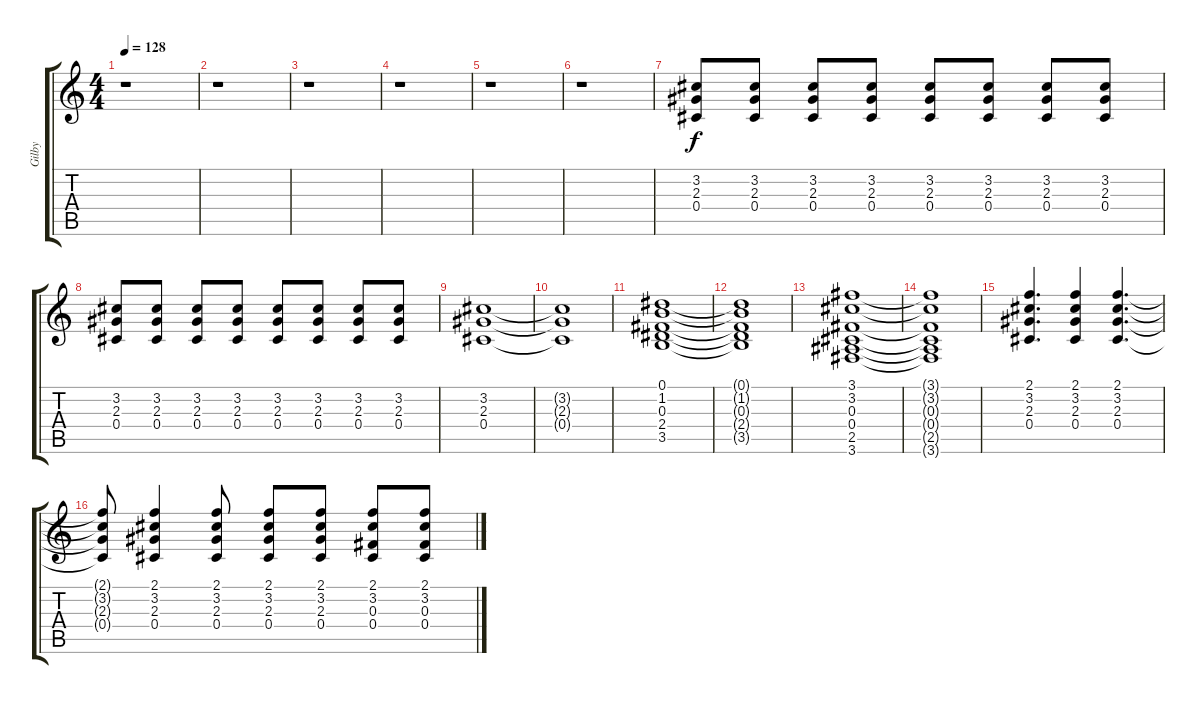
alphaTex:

\track ("Gilby" "Gilby") {instrument overdrivenguitar}
\staff {score tabs}
\tuning (Eb4 Bb3 Gb3 Db3 Ab2 Eb2) {hide}
\ts (4 4)
\tempo 128
\clef g2
\ks c
r.1{dy f instrument overdrivenguitar} |
r.1 |
r.1 |
r.1 |
r.1 |
r.1 |
(3.2 2.3 0.4).8 (3.2 2.3 0.4).8 (3.2 2.3 0.4).8 (3.2 2.3 0.4).8 (3.2 2.3 0.4).8 (3.2 2.3 0.4).8 (3.2 2.3 0.4).8 (3.2 2.3 0.4).8 |
(3.2 2.3 0.4).8 (3.2 2.3 0.4).8 (3.2 2.3 0.4).8 (3.2 2.3 0.4).8 (3.2 2.3 0.4).8 (3.2 2.3 0.4).8 (3.2 2.3 0.4).8 (3.2 2.3 0.4).8 |
(3.2 2.3 0.4).1 |
(3.2{t} 2.3{t} 0.4{t}).1 |
(0.1 1.2 0.3 2.4 3.5).1 |
(0.1{t} 1.2{t} 0.3{t} 2.4{t} 3.5{t}).1 |
(3.1 3.2 0.3 0.4 2.5 3.6).1 |
(3.1{t} 3.2{t} 0.3{t} 0.4{t} 2.5{t} 3.6{t}).1 |
(2.1 3.2 2.3 0.4).4{d} (2.1 3.2 2.3 0.4).4 (2.1 3.2 2.3 0.4).4{d} |
(2.1{t} 3.2{t} 2.3{t} 0.4{t}).8 (2.1 3.2 2.3 0.4).4 (2.1 3.2 2.3 0.4).8 (2.1 3.2 2.3 0.4).8 (2.1 3.2 2.3 0.4).8 (2.1 3.2 0.3 0.4).8 (2.1 3.2 0.3 0.4).8
